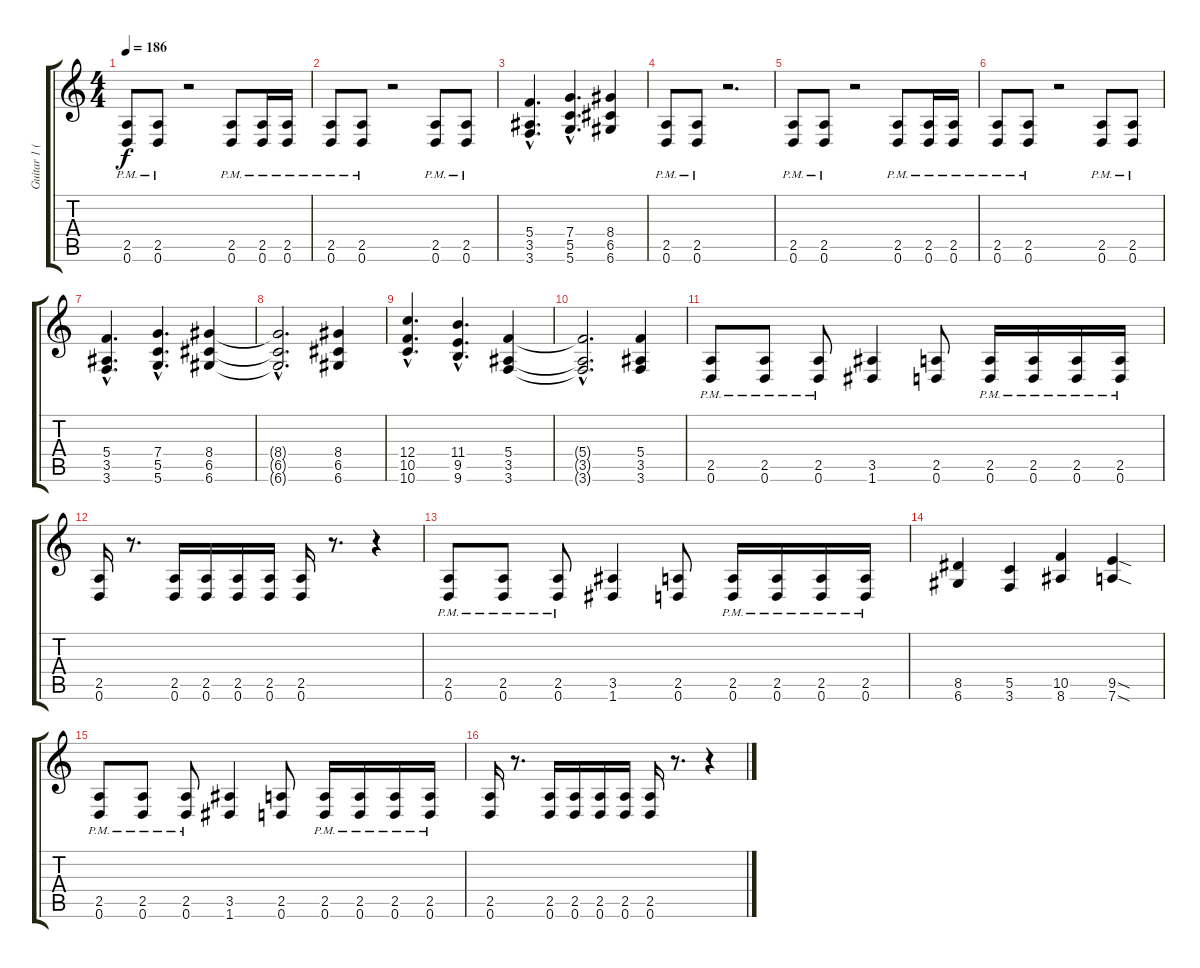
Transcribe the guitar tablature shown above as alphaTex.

\track ("Guitar 1 (Post)" "Guitar 1 (") {instrument distortionguitar}
\staff {score tabs}
\tuning (D4 A3 F3 C3 G2 D2) {hide}
\ts (4 4)
\tempo 186
\clef g2
\ks c
(2.5{pm} 0.6{pm}).8{dy f} (2.5{pm} 0.6{pm}).8 r.2 (2.5{pm} 0.6{pm}).8 (2.5{pm} 0.6{pm}).16 (2.5{pm} 0.6{pm}).16 |
(2.5{pm} 0.6{pm}).8 (2.5{pm} 0.6{pm}).8 r.2 (2.5{pm} 0.6{pm}).8 (2.5{pm} 0.6{pm}).8 |
(5.4{hac} 3.5{hac} 3.6{hac}).4{d} (7.4{hac} 5.5{hac} 5.6{hac}).4{d} (8.4 6.5 6.6).4 |
(2.5{pm} 0.6{pm}).8 (2.5{pm} 0.6{pm}).8 r.2{d} |
(2.5{pm} 0.6{pm}).8 (2.5{pm} 0.6{pm}).8 r.2 (2.5{pm} 0.6{pm}).8 (2.5{pm} 0.6{pm}).16 (2.5{pm} 0.6{pm}).16 |
(2.5{pm} 0.6{pm}).8 (2.5{pm} 0.6{pm}).8 r.2 (2.5{pm} 0.6{pm}).8 (2.5{pm} 0.6{pm}).8 |
(5.4{hac} 3.5{hac} 3.6{hac}).4{d} (7.4{hac} 5.5{hac} 5.6{hac}).4{d} (8.4 6.5 6.6).4 |
(8.4{hac t} 6.5{hac t} 6.6{hac t}).2{d} (8.4 6.5 6.6).4 |
(12.4{hac} 10.5{hac} 10.6{hac}).4{d} (11.4{hac} 9.5{hac} 9.6{hac}).4{d} (5.4 3.5 3.6).4 |
(5.4{hac t} 3.5{hac t} 3.6{hac t}).2{d} (5.4 3.5 3.6).4 |
(2.5{pm} 0.6{pm}).8 (2.5{pm} 0.6{pm}).8 (2.5{pm} 0.6{pm}).8 (3.5 1.6).4 (2.5 0.6).8 (2.5{pm} 0.6{pm}).16 (2.5{pm} 0.6{pm}).16 (2.5{pm} 0.6{pm}).16 (2.5{pm} 0.6{pm}).16 |
(2.5 0.6).16 r.8{d} (2.5 0.6).16 (2.5 0.6).16 (2.5 0.6).16 (2.5 0.6).16 (2.5 0.6).16 r.8{d} r.4 |
(2.5{pm} 0.6{pm}).8 (2.5{pm} 0.6{pm}).8 (2.5{pm} 0.6{pm}).8 (3.5 1.6).4 (2.5 0.6).8 (2.5{pm} 0.6{pm}).16 (2.5{pm} 0.6{pm}).16 (2.5{pm} 0.6{pm}).16 (2.5{pm} 0.6{pm}).16 |
(8.5 6.6).4 (5.5 3.6).4 (10.5 8.6).4 (9.5{sod} 7.6{sod}).4 |
(2.5{pm} 0.6{pm}).8 (2.5{pm} 0.6{pm}).8 (2.5{pm} 0.6{pm}).8 (3.5 1.6).4 (2.5 0.6).8 (2.5{pm} 0.6{pm}).16 (2.5{pm} 0.6{pm}).16 (2.5{pm} 0.6{pm}).16 (2.5{pm} 0.6{pm}).16 |
(2.5 0.6).16 r.8{d} (2.5 0.6).16 (2.5 0.6).16 (2.5 0.6).16 (2.5 0.6).16 (2.5 0.6).16 r.8{d} r.4
